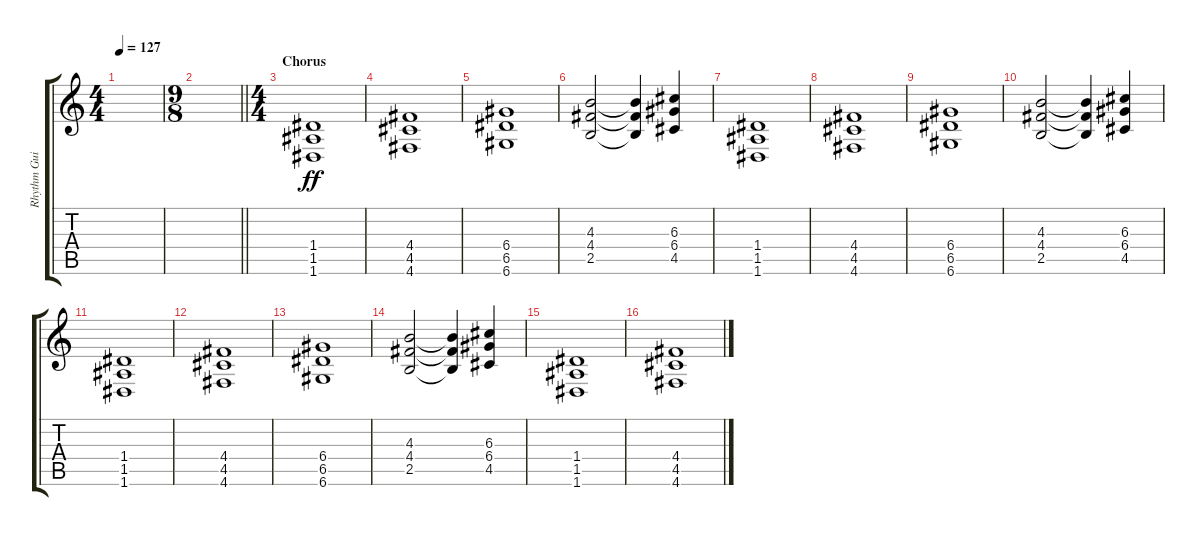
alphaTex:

\track ("Rhythm Guitar" "Rhythm Gui") {instrument distortionguitar}
\staff {score tabs}
\tuning (E4 B3 G3 D3 A2 D2) {hide}
\ts (4 4)
\tempo 127
\clef g2
\ks c
|
\ts (9 8)
\barLineRight lightlight
|
\ts (4 4)
\section ("" "Chorus")
(1.4 1.5 1.6).1{dy ff} |
(4.4 4.5 4.6).1 |
(6.4 6.5 6.6).1 |
(4.3 4.4 2.5).2 (4.3{t} 4.4{t} 2.5{t}).4 (6.3 6.4 4.5).4 |
(1.4 1.5 1.6).1 |
(4.4 4.5 4.6).1 |
(6.4 6.5 6.6).1 |
(4.3 4.4 2.5).2 (4.3{t} 4.4{t} 2.5{t}).4 (6.3 6.4 4.5).4 |
(1.4 1.5 1.6).1 |
(4.4 4.5 4.6).1 |
(6.4 6.5 6.6).1 |
(4.3 4.4 2.5).2 (4.3{t} 4.4{t} 2.5{t}).4 (6.3 6.4 4.5).4 |
(1.4 1.5 1.6).1 |
(4.4 4.5 4.6).1
